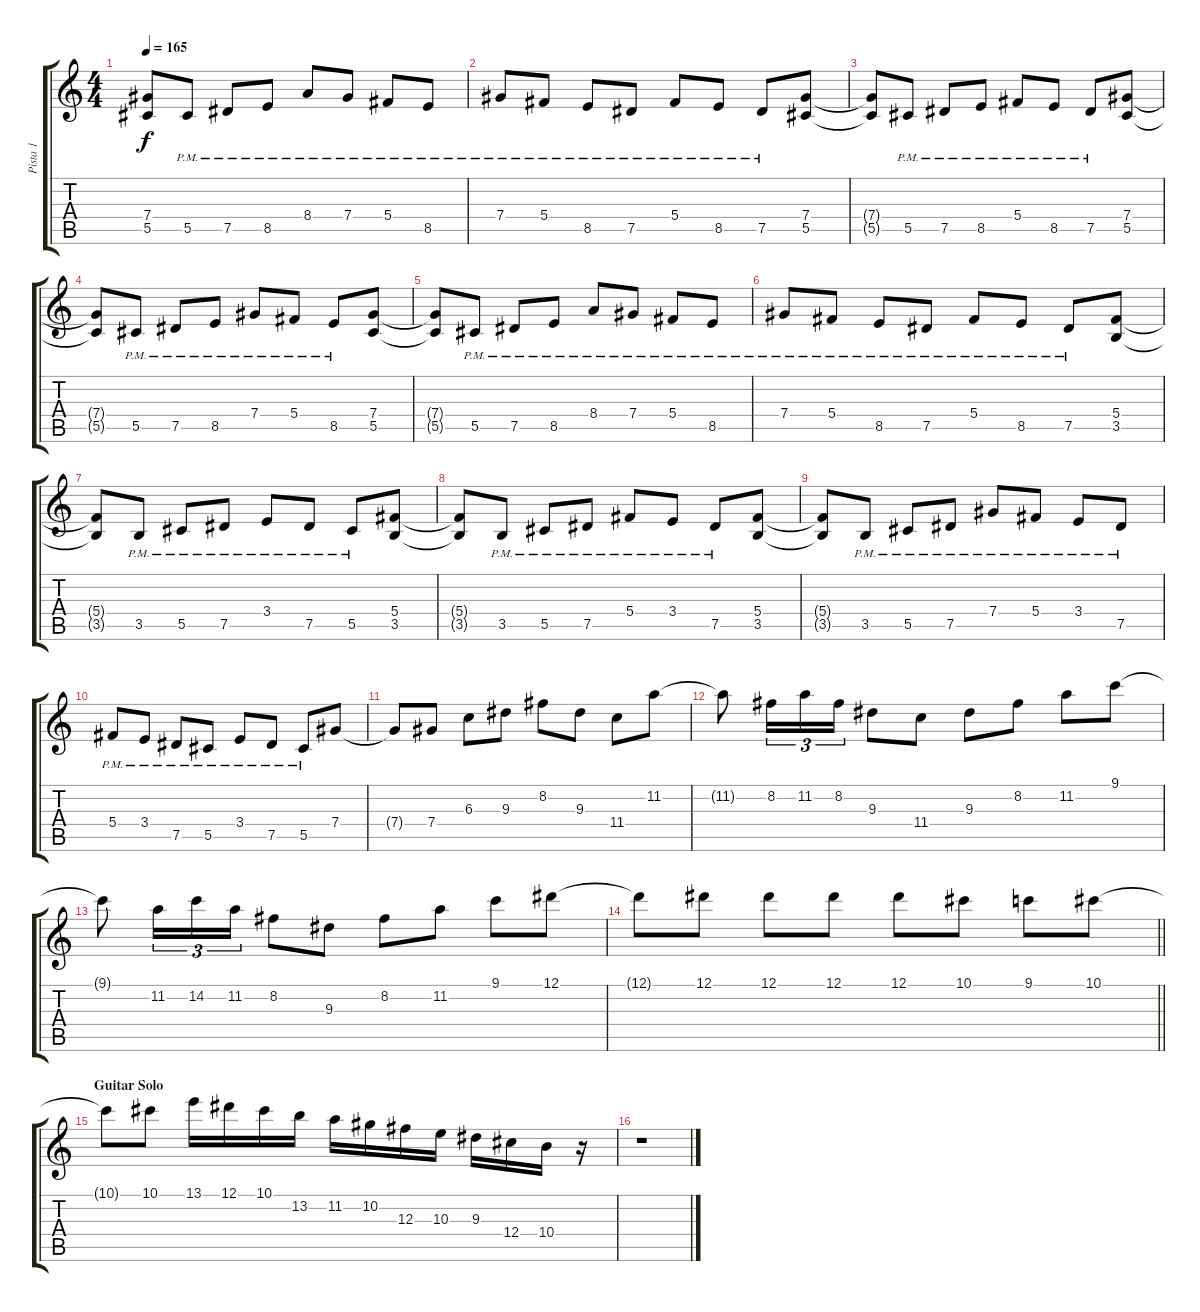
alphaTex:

\track ("Pista 1" "Pista 1") {instrument overdrivenguitar}
\staff {score tabs}
\tuning (Eb4 Bb3 Gb3 Db3 Ab2 Eb2) {hide}
\ts (4 4)
\tempo 165
\clef g2
\ks c
(7.4{t} 5.5{t}).8{dy f} 5.5{pm}.8 7.5{pm}.8 8.5{pm}.8 8.4{pm}.8 7.4{pm}.8 5.4{pm}.8 8.5{pm}.8 |
7.4{pm}.8 5.4{pm}.8 8.5{pm}.8 7.5{pm}.8 5.4{pm}.8 8.5{pm}.8 7.5{pm}.8 (7.4 5.5).8 |
(7.4{t} 5.5{t}).8 5.5{pm}.8 7.5{pm}.8 8.5{pm}.8 5.4{pm}.8 8.5{pm}.8 7.5{pm}.8 (7.4 5.5).8 |
(7.4{t} 5.5{t}).8 5.5{pm}.8 7.5{pm}.8 8.5{pm}.8 7.4{pm}.8 5.4{pm}.8 8.5{pm}.8 (7.4 5.5).8 |
(7.4{t} 5.5{t}).8 5.5{pm}.8 7.5{pm}.8 8.5{pm}.8 8.4{pm}.8 7.4{pm}.8 5.4{pm}.8 8.5{pm}.8 |
7.4{pm}.8 5.4{pm}.8 8.5{pm}.8 7.5{pm}.8 5.4{pm}.8 8.5{pm}.8 7.5{pm}.8 (5.4 3.5).8 |
(5.4{t} 3.5{t}).8 3.5{pm}.8 5.5{pm}.8 7.5{pm}.8 3.4{pm}.8 7.5{pm}.8 5.5{pm}.8 (5.4 3.5).8 |
(5.4{t} 3.5{t}).8 3.5{pm}.8 5.5{pm}.8 7.5{pm}.8 5.4{pm}.8 3.4{pm}.8 7.5{pm}.8 (5.4 3.5).8 |
(5.4{t} 3.5{t}).8 3.5{pm}.8 5.5{pm}.8 7.5{pm}.8 7.4{pm}.8 5.4{pm}.8 3.4{pm}.8 7.5{pm}.8 |
5.4{pm}.8 3.4{pm}.8 7.5{pm}.8 5.5{pm}.8 3.4{pm}.8 7.5{pm}.8 5.5{pm}.8 7.4.8 |
7.4{t}.8 7.4.8 6.3.8 9.3.8 8.2.8 9.3.8 11.4.8 11.2.8 |
11.2{t}.8 8.2.16{tu (3 2)} 11.2.16{tu (3 2)} 8.2.16{tu (3 2)} 9.3.8 11.4.8 9.3.8 8.2.8 11.2.8 9.1.8 |
9.1{t}.8 11.2.16{tu (3 2)} 14.2.16{tu (3 2)} 11.2.16{tu (3 2)} 8.2.8 9.3.8 8.2.8 11.2.8 9.1.8 12.1.8 |
\barLineRight lightlight
12.1{t}.8 12.1.8 12.1.8 12.1.8 12.1.8 10.1.8 9.1.8 10.1.8 |
\section ("" "Guitar Solo")
10.1{t}.8 10.1.8 13.1.16 12.1.16 10.1.16 13.2.16 11.2.16 10.2.16 12.3.16 10.3.16 9.3.16 12.4.16 10.4.16 r.16 |
r.1
